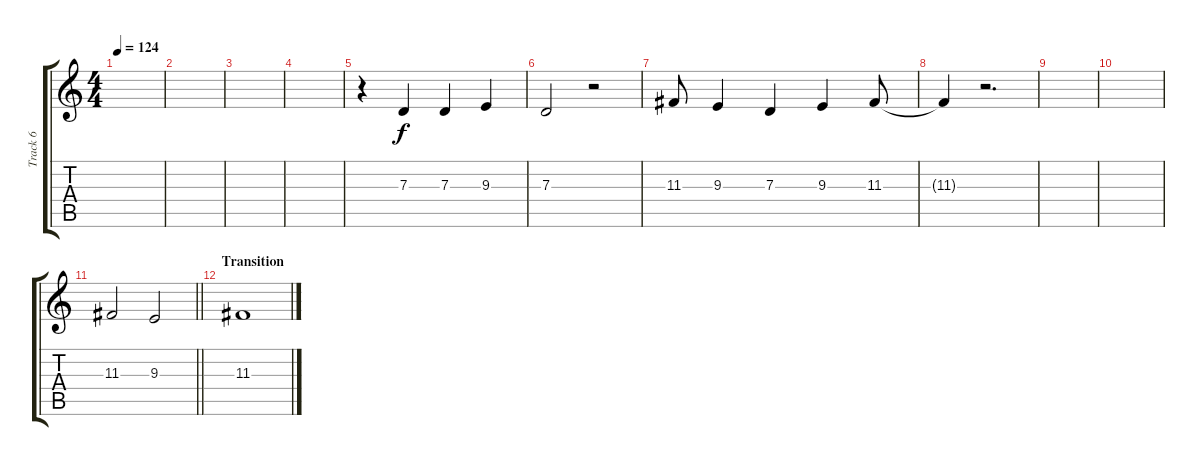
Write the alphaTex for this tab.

\track ("Track 6" "Track 6") {instrument flute}
\staff {score tabs}
\tuning (E4 B3 G3 D3 A2 E2) {hide}
\ts (4 4)
\tempo 124
\clef g2
\ks c
|
|
|
|
r.4 7.3.4 7.3.4 9.3.4 |
7.3.2 r.2 |
11.3.8 9.3.4 7.3.4 9.3.4 11.3.8 |
11.3{t}.4 r.2{d} |
|
|
\barLineRight lightlight
11.3.2 9.3.2 |
\section ("" "Transition")
11.3.1
